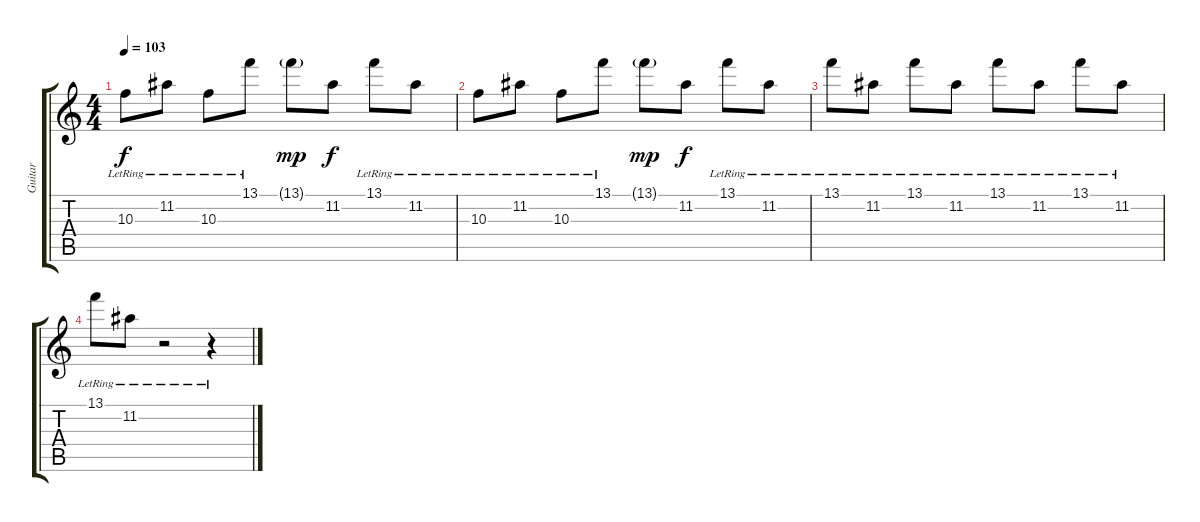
\track ("Guitar" "Guitar") {instrument electricguitarjazz}
\staff {score tabs}
\tuning (E4 B3 G3 D3 A2 E2) {hide}
\ts (4 4)
\tempo 103
\clef g2
\ks c
10.3{lr}.8{dy f} 11.2{lr}.8 10.3{lr}.8 13.1{lr}.8 13.1{g}.8{dy mp} 11.2.8{dy f} 13.1{lr}.8 11.2{lr}.8 |
10.3{lr}.8 11.2{lr}.8 10.3{lr}.8 13.1{lr}.8 13.1{g}.8{dy mp} 11.2.8{dy f} 13.1{lr}.8 11.2{lr}.8 |
13.1{lr}.8{volume 5} 11.2{lr}.8 13.1{lr}.8{volume 5} 11.2{lr}.8 13.1{lr}.8{volume 4} 11.2{lr}.8 13.1{lr}.8{volume 3} 11.2{lr}.8 |
13.1{lr}.8{volume 2} 11.2{lr}.8 r.2 r.4
